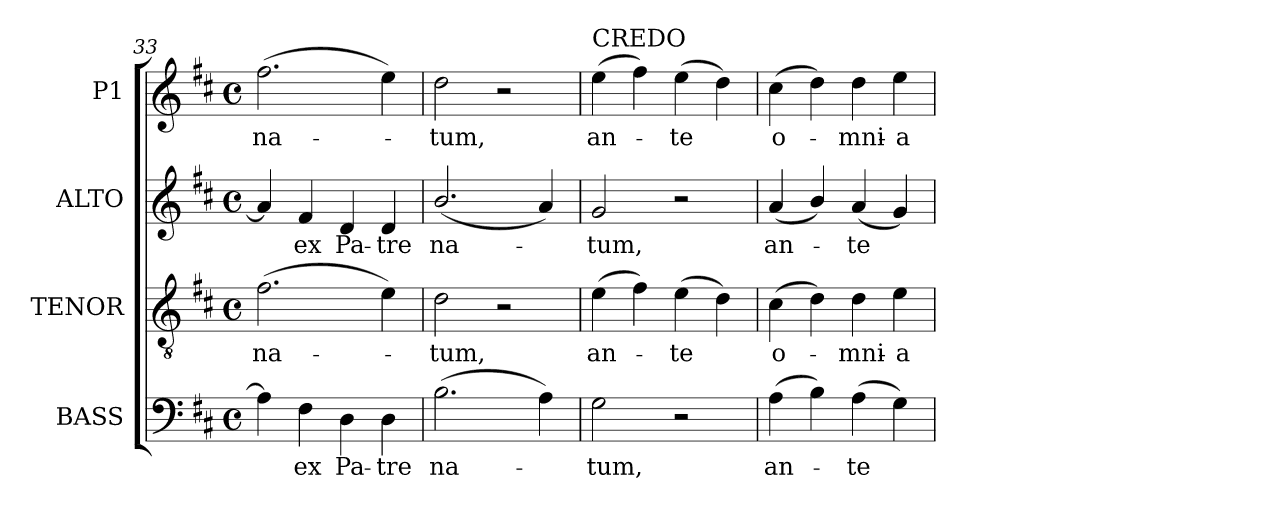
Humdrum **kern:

**kern	**text	**kern	**text	**kern	**text	**kern	**text
*part4	*part4	*part3	*part3	*part2	*part2	*part1	*part1
*staff4	*staff4	*staff3	*staff3	*staff2	*staff2	*staff1	*staff1
*I"BASS	*	*I"TENOR	*	*I"ALTO	*	*I"P1	*
!!LO:PB:g=z
*clefF4	*	*clefGv2	*	*clefG2	*	*clefG2	*
*	*	*ITrd7c12	*	*	*	*	*
*k[f#c#]	*	*k[f#c#]	*	*k[f#c#]	*	*k[f#c#]	*
*D:	*	*D:	*	*D:	*	*D:	*
*M4/4	*	*M4/4	*	*M4/4	*	*M4/4	*
*met(c)	*	*met(c)	*	*met(c)	*	*met(c)	*
=33	=33	=33	=33	=33	=33	=33	=33
!	!	!	!LO:LY:b:color=#000000	!	!	!	!
!	!	!	!	!	!	!	!LO:LY:b:color=#000000
4Ai\]	.	(2.F#i\	na-	4ai/]	.	(2.ff#i\	na-
!	!LO:LY:b:color=#000000	!	!	!	!	!	!
!	!	!	!	!	!LO:LY:b:color=#000000	!	!
4F#i\	ex	.	.	4f#i/	ex	.	.
!	!LO:LY:b:color=#000000	!	!	!	!	!	!
!	!	!	!	!	!LO:LY:b:color=#000000	!	!
4Di\	Pa-	.	.	4di/	Pa-	.	.
!	!LO:LY:b:color=#000000	!	!	!	!	!	!
!	!	!	!	!	!LO:LY:b:color=#000000	!	!
4Di\	-tre	4Ei\)	.	4di/	-tre	4eei\)	.
=34	=34	=34	=34	=34	=34	=34	=34
!	!LO:LY:b:color=#000000	!	!	!	!	!	!
!	!	!	!LO:LY:b:color=#000000	!	!	!	!
!	!	!	!	!	!LO:LY:b:color=#000000	!	!
!	!	!	!	!	!	!	!LO:LY:b:color=#000000
(2.Bi\	na-	2Di\	-tum,	(2.bi/	na-	2ddi\	-tum,
.	.	2r	.	.	.	2r	.
4Ai\)	.	.	.	4ai/)	.	.	.
=35	=35	=35	=35	=35	=35	=35	=35
!	!LO:LY:b:color=#000000	!	!	!	!	!	!
!	!	!	!LO:LY:b:color=#000000	!	!	!	!
!	!	!	!	!	!LO:LY:b:color=#000000	!	!
!	!	!	!	!	!	!LO:TX:a:t=CREDO	!
!	!	!	!	!	!	!	!LO:LY:b:color=#000000
2Gi\	-tum,	(4Ei\	an-	2gi/	-tum,	(4eei\	an-
.	.	4F#i\)	.	.	.	4ff#i\)	.
!	!	!	!LO:LY:b:color=#000000	!	!	!	!
!	!	!	!	!	!	!	!LO:LY:b:color=#000000
2r	.	(4Ei\	-te	2r	.	(4eei\	-te
.	.	4Di\)	.	.	.	4ddi\)	.
=36	=36	=36	=36	=36	=36	=36	=36
!	!LO:LY:b:color=#000000	!	!	!	!	!	!
!	!	!	!LO:LY:b:color=#000000	!	!	!	!
!	!	!	!	!	!LO:LY:b:color=#000000	!	!
!	!	!	!	!	!	!	!LO:LY:b:color=#000000
(4Ai\	an-	(4C#i\	o-	(4ai/	an-	(4cc#i\	o-
4Bi\)	.	4Di\)	.	4bi/)	.	4ddi\)	.
!	!LO:LY:b:color=#000000	!	!	!	!	!	!
!	!	!	!LO:LY:b:color=#000000	!	!	!	!
!	!	!	!	!	!LO:LY:b:color=#000000	!	!
!	!	!	!	!	!	!	!LO:LY:b:color=#000000
(4Ai\	-te	4Di\	-mni-	(4ai/	-te	4ddi\	-mni-
!	!	!	!LO:LY:b:color=#000000	!	!	!	!
!	!	!	!	!	!	!	!LO:LY:b:color=#000000
4Gi\)	.	4Ei\	-a	4gi/)	.	4eei\	-a
=	=	=	=	=	=	=	=
*-	*-	*-	*-	*-	*-	*-	*-
